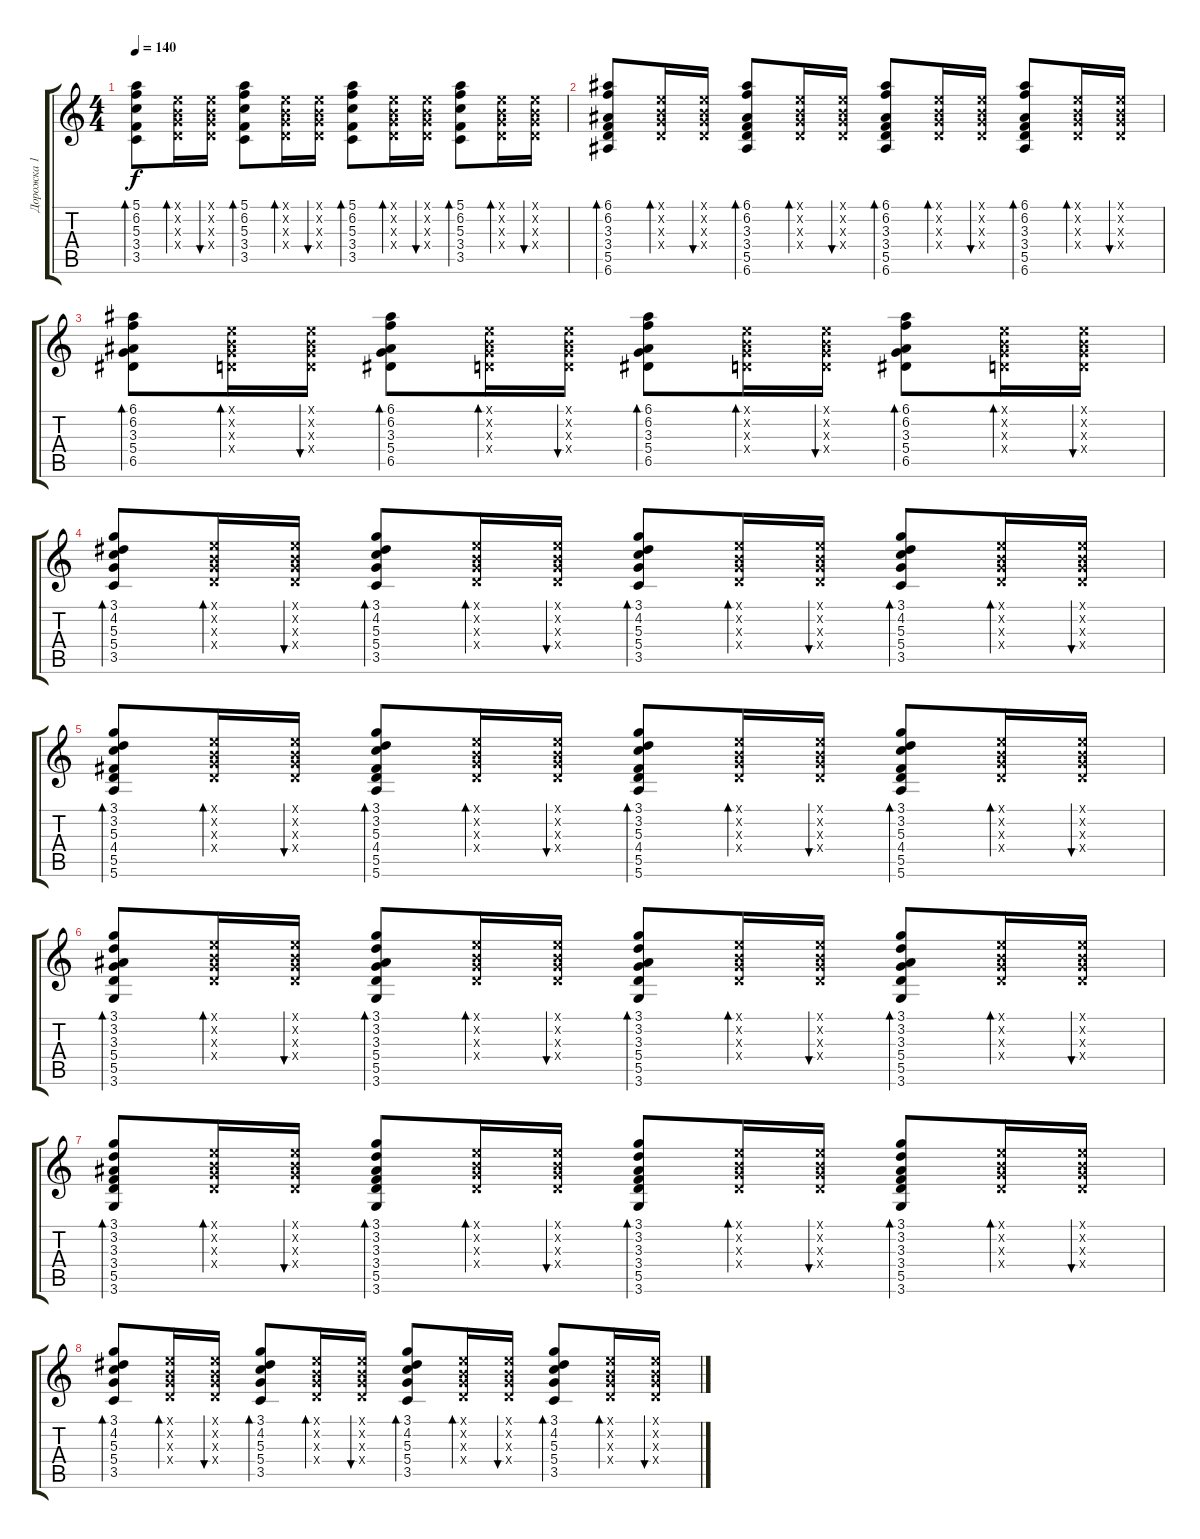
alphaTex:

\track ("Дорожка 1" "Дорожка 1") {instrument acousticguitarsteel}
\staff {score tabs}
\tuning (E4 B3 G3 D3 A2 E2) {hide}
\ts (4 4)
\tempo 140
\clef g2
\ks c
(5.1 6.2 5.3 3.4 3.5).8{bd 60 dy f} (0.1{x} 0.2{x} 0.3{x} 0.4{x}).16{bd 60} (0.1{x} 0.2{x} 0.3{x} 0.4{x}).16{bu 60} (5.1 6.2 5.3 3.4 3.5).8{bd 60} (0.1{x} 0.2{x} 0.3{x} 0.4{x}).16{bd 60} (0.1{x} 0.2{x} 0.3{x} 0.4{x}).16{bu 60} (5.1 6.2 5.3 3.4 3.5).8{bd 60} (0.1{x} 0.2{x} 0.3{x} 0.4{x}).16{bd 60} (0.1{x} 0.2{x} 0.3{x} 0.4{x}).16{bu 60} (5.1 6.2 5.3 3.4 3.5).8{bd 60} (0.1{x} 0.2{x} 0.3{x} 0.4{x}).16{bd 60} (0.1{x} 0.2{x} 0.3{x} 0.4{x}).16{bu 60} |
(6.1 6.2 3.3 3.4 5.5 6.6).8{bd 60} (0.1{x} 0.2{x} 0.3{x} 0.4{x}).16{bd 60} (0.1{x} 0.2{x} 0.3{x} 0.4{x}).16{bu 60} (6.1 6.2 3.3 3.4 5.5 6.6).8{bd 60} (0.1{x} 0.2{x} 0.3{x} 0.4{x}).16{bd 60} (0.1{x} 0.2{x} 0.3{x} 0.4{x}).16{bu 60} (6.1 6.2 3.3 3.4 5.5 6.6).8{bd 60} (0.1{x} 0.2{x} 0.3{x} 0.4{x}).16{bd 60} (0.1{x} 0.2{x} 0.3{x} 0.4{x}).16{bu 60} (6.1 6.2 3.3 3.4 5.5 6.6).8{bd 60} (0.1{x} 0.2{x} 0.3{x} 0.4{x}).16{bd 60} (0.1{x} 0.2{x} 0.3{x} 0.4{x}).16{bu 60} |
(6.1 6.2 3.3 5.4 6.5).8{bd 60} (0.1{x} 0.2{x} 0.3{x} 0.4{x}).16{bd 60} (0.1{x} 0.2{x} 0.3{x} 0.4{x}).16{bu 60} (6.1 6.2 3.3 5.4 6.5).8{bd 60} (0.1{x} 0.2{x} 0.3{x} 0.4{x}).16{bd 60} (0.1{x} 0.2{x} 0.3{x} 0.4{x}).16{bu 60} (6.1 6.2 3.3 5.4 6.5).8{bd 60} (0.1{x} 0.2{x} 0.3{x} 0.4{x}).16{bd 60} (0.1{x} 0.2{x} 0.3{x} 0.4{x}).16{bu 60} (6.1 6.2 3.3 5.4 6.5).8{bd 60} (0.1{x} 0.2{x} 0.3{x} 0.4{x}).16{bd 60} (0.1{x} 0.2{x} 0.3{x} 0.4{x}).16{bu 60} |
(3.1 4.2 5.3 5.4 3.5).8{bd 60} (0.1{x} 0.2{x} 0.3{x} 0.4{x}).16{bd 60} (0.1{x} 0.2{x} 0.3{x} 0.4{x}).16{bu 60} (3.1 4.2 5.3 5.4 3.5).8{bd 60} (0.1{x} 0.2{x} 0.3{x} 0.4{x}).16{bd 60} (0.1{x} 0.2{x} 0.3{x} 0.4{x}).16{bu 60} (3.1 4.2 5.3 5.4 3.5).8{bd 60} (0.1{x} 0.2{x} 0.3{x} 0.4{x}).16{bd 60} (0.1{x} 0.2{x} 0.3{x} 0.4{x}).16{bu 60} (3.1 4.2 5.3 5.4 3.5).8{bd 60} (0.1{x} 0.2{x} 0.3{x} 0.4{x}).16{bd 60} (0.1{x} 0.2{x} 0.3{x} 0.4{x}).16{bu 60} |
(3.1 3.2 5.3 4.4 5.5 5.6).8{bd 60} (0.1{x} 0.2{x} 0.3{x} 0.4{x}).16{bd 60} (0.1{x} 0.2{x} 0.3{x} 0.4{x}).16{bu 60} (3.1 3.2 5.3 4.4 5.5 5.6).8{bd 60} (0.1{x} 0.2{x} 0.3{x} 0.4{x}).16{bd 60} (0.1{x} 0.2{x} 0.3{x} 0.4{x}).16{bu 60} (3.1 3.2 5.3 4.4 5.5 5.6).8{bd 60} (0.1{x} 0.2{x} 0.3{x} 0.4{x}).16{bd 60} (0.1{x} 0.2{x} 0.3{x} 0.4{x}).16{bu 60} (3.1 3.2 5.3 4.4 5.5 5.6).8{bd 60} (0.1{x} 0.2{x} 0.3{x} 0.4{x}).16{bd 60} (0.1{x} 0.2{x} 0.3{x} 0.4{x}).16{bu 60} |
(3.1 3.2 3.3 5.4 5.5 3.6).8{bd 60} (0.1{x} 0.2{x} 0.3{x} 0.4{x}).16{bd 60} (0.1{x} 0.2{x} 0.3{x} 0.4{x}).16{bu 60} (3.1 3.2 3.3 5.4 5.5 3.6).8{bd 60} (0.1{x} 0.2{x} 0.3{x} 0.4{x}).16{bd 60} (0.1{x} 0.2{x} 0.3{x} 0.4{x}).16{bu 60} (3.1 3.2 3.3 5.4 5.5 3.6).8{bd 60} (0.1{x} 0.2{x} 0.3{x} 0.4{x}).16{bd 60} (0.1{x} 0.2{x} 0.3{x} 0.4{x}).16{bu 60} (3.1 3.2 3.3 5.4 5.5 3.6).8{bd 60} (0.1{x} 0.2{x} 0.3{x} 0.4{x}).16{bd 60} (0.1{x} 0.2{x} 0.3{x} 0.4{x}).16{bu 60} |
(3.1 3.2 3.3 3.4 5.5 3.6).8{bd 60} (0.1{x} 0.2{x} 0.3{x} 0.4{x}).16{bd 60} (0.1{x} 0.2{x} 0.3{x} 0.4{x}).16{bu 60} (3.1 3.2 3.3 3.4 5.5 3.6).8{bd 60} (0.1{x} 0.2{x} 0.3{x} 0.4{x}).16{bd 60} (0.1{x} 0.2{x} 0.3{x} 0.4{x}).16{bu 60} (3.1 3.2 3.3 3.4 5.5 3.6).8{bd 60} (0.1{x} 0.2{x} 0.3{x} 0.4{x}).16{bd 60} (0.1{x} 0.2{x} 0.3{x} 0.4{x}).16{bu 60} (3.1 3.2 3.3 3.4 5.5 3.6).8{bd 60} (0.1{x} 0.2{x} 0.3{x} 0.4{x}).16{bd 60} (0.1{x} 0.2{x} 0.3{x} 0.4{x}).16{bu 60} |
(3.1 4.2 5.3 5.4 3.5).8{bd 60} (0.1{x} 0.2{x} 0.3{x} 0.4{x}).16{bd 60} (0.1{x} 0.2{x} 0.3{x} 0.4{x}).16{bu 60} (3.1 4.2 5.3 5.4 3.5).8{bd 60} (0.1{x} 0.2{x} 0.3{x} 0.4{x}).16{bd 60} (0.1{x} 0.2{x} 0.3{x} 0.4{x}).16{bu 60} (3.1 4.2 5.3 5.4 3.5).8{bd 60} (0.1{x} 0.2{x} 0.3{x} 0.4{x}).16{bd 60} (0.1{x} 0.2{x} 0.3{x} 0.4{x}).16{bu 60} (3.1 4.2 5.3 5.4 3.5).8{bd 60} (0.1{x} 0.2{x} 0.3{x} 0.4{x}).16{bd 60} (0.1{x} 0.2{x} 0.3{x} 0.4{x}).16{bu 60}
